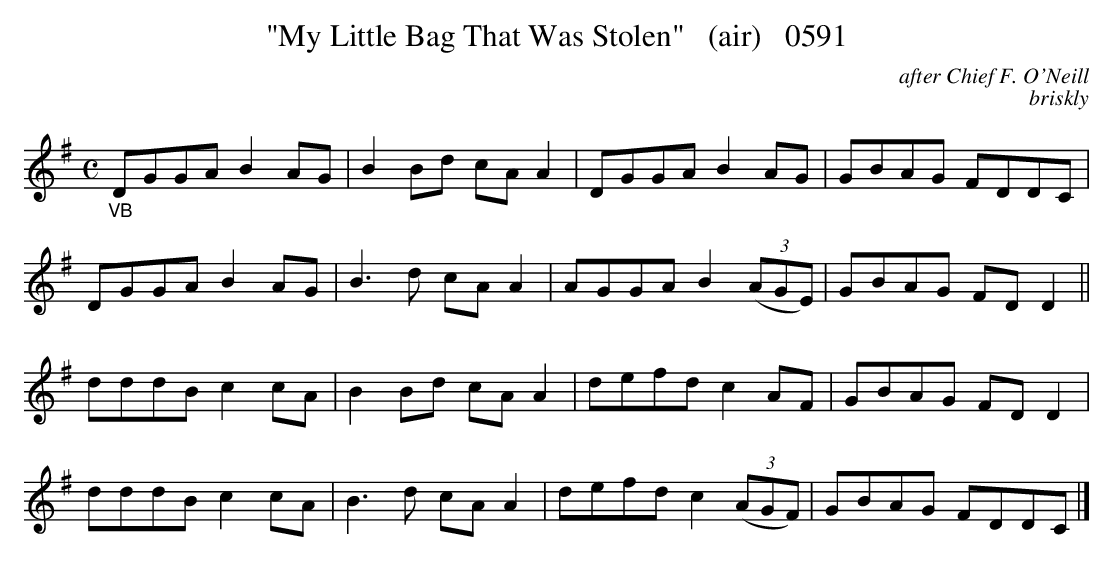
X:1
T:"My Little Bag That Was Stolen"   (air)   0591
C:after Chief F. O'Neill
C:briskly
BRENNAN June 2003 (HTTP://WWW.SOSYOURMOM.COM)
M:C
L:1/8
K:G
"_VB"DGGA B2AG|B2Bd cA A2|DGGA B2AG|GBAG FDDC|
DGGA B2AG|B3d cA A2|AGGA B2 (3(AGE)|GBAG FD D2||
dddB c2cA|B2Bd cA A2|defd c2AF|GBAG FD D2|
dddB c2cA|B3d cA A2|defd c2 (3(AGF)|GBAG FDDC|]
